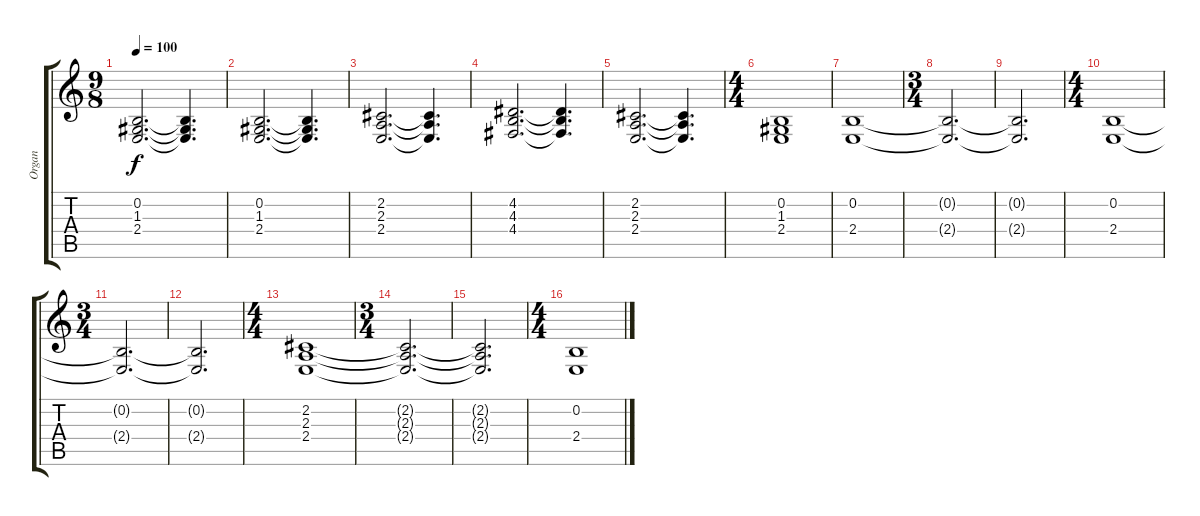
\track ("Organ" "Organ") {instrument percussiveorgan}
\staff {score tabs}
\tuning (E4 B3 G3 D3 A2 E2) {hide}
\ts (9 8)
\tempo 100
\clef g2
\ks c
(0.2 1.3 2.4).2{d dy f} (0.2{t} 1.3{t} 2.4{t}).4{d} |
(0.2 1.3 2.4).2{d} (0.2{t} 1.3{t} 2.4{t}).4{d} |
(2.2 2.3 2.4).2{d} (2.2{t} 2.3{t} 2.4{t}).4{d} |
(4.2 4.3 4.4).2{d} (4.2{t} 4.3{t} 4.4{t}).4{d} |
(2.2 2.3 2.4).2{d} (2.2{t} 2.3{t} 2.4{t}).4{d} |
\ts (4 4)
(0.2 1.3 2.4).1 |
(0.2 2.4).1 |
\ts (3 4)
(0.2{t} 2.4{t}).2{d} |
(0.2{t} 2.4{t}).2{d} |
\ts (4 4)
(0.2 2.4).1 |
\ts (3 4)
(0.2{t} 2.4{t}).2{d} |
(0.2{t} 2.4{t}).2{d} |
\ts (4 4)
(2.2 2.3 2.4).1 |
\ts (3 4)
(2.2{t} 2.3{t} 2.4{t}).2{d} |
(2.2{t} 2.3{t} 2.4{t}).2{d} |
\ts (4 4)
(0.2 2.4).1
